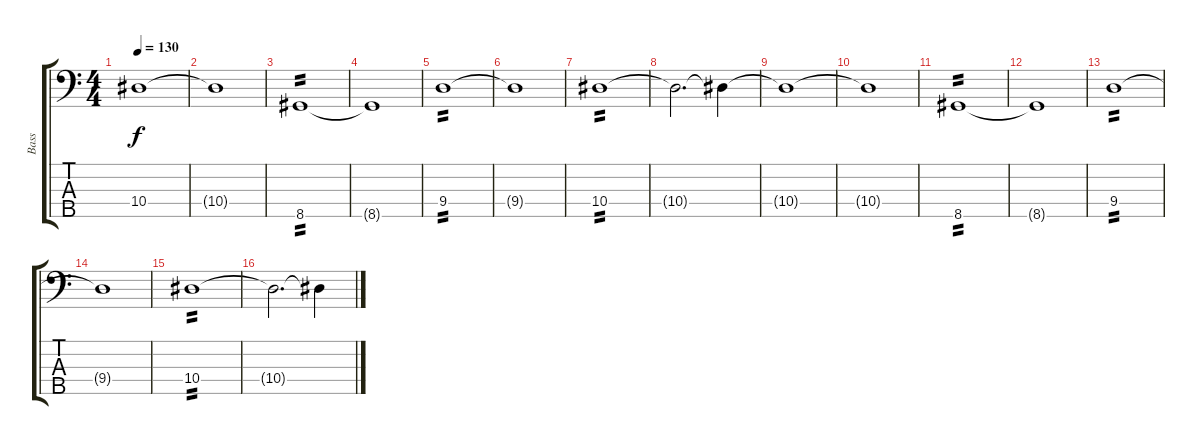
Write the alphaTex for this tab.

\track ("Bass" "Bass") {instrument electricbasspick}
\staff {score tabs}
\tuning (Ab2 Eb2 Bb1 F1 C1) {hide}
\ts (4 4)
\tempo 130
\clef f4
\ks c
10.4{t}.1{dy f} |
10.4{t}.1 |
8.5.1{tp 2} |
8.5{t}.1 |
9.4.1{tp 2} |
9.4{t}.1 |
10.4.1{tp 2} |
10.4{t}.2{d} 10.4{t}.4 |
10.4{t}.1 |
10.4{t}.1 |
8.5.1{tp 2} |
8.5{t}.1 |
9.4.1{tp 2} |
9.4{t}.1 |
10.4.1{tp 2} |
10.4{t}.2{d} 10.4{t}.4
